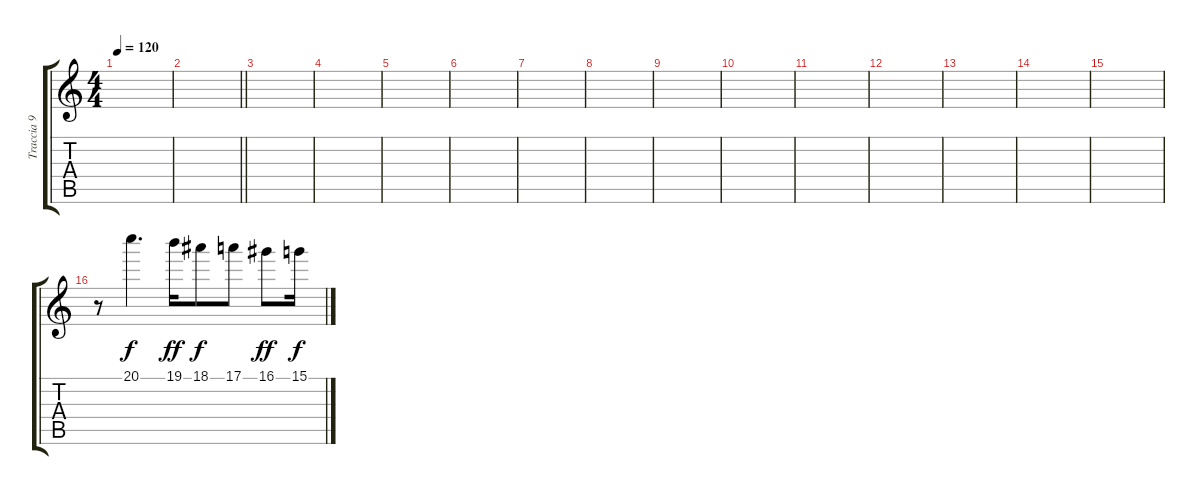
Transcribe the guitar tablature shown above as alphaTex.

\track ("Traccia 9" "Traccia 9") {instrument electricguitarjazz}
\staff {score tabs}
\tuning (E4 B3 G3 D3 A2 E2) {hide}
\ts (4 4)
\tempo 120
\clef g2
\ks c
|
\barLineRight lightlight
|
|
|
|
|
|
|
|
|
|
|
|
|
|
r.8 20.1.4{d} 19.1.16{dy ff} 18.1.8{dy f} 17.1.8 16.1.8{dy ff} 15.1.16{dy f}
